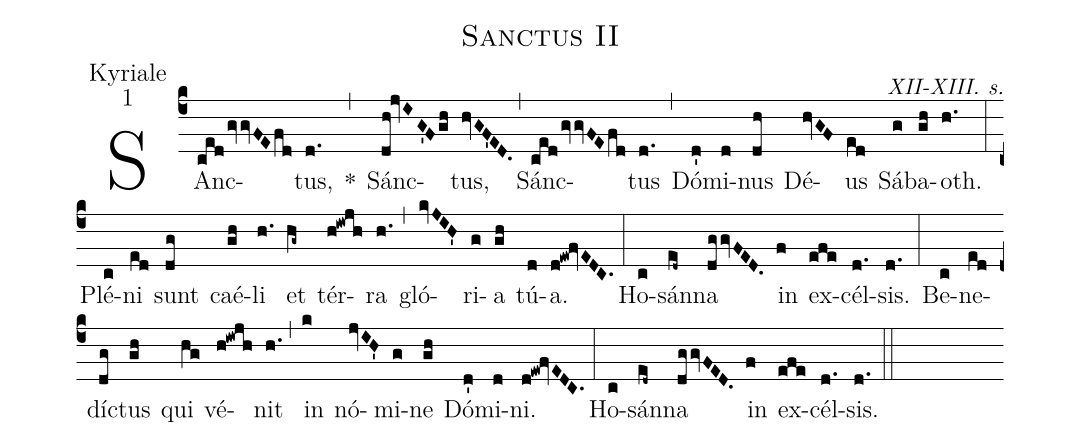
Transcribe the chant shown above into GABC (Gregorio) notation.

name:Sanctus II;
office-part:Kyriale;
mode:1;
commentary:XII-XIII. s.;
%%
(c4)
SAnc(cedgvvFEfd)tus,(d.) *(,)
Sánc(dh!jvIG'Fgh)tus,(hvGF'ED.) (,)
Sánc(cedgvvFEfd)tus(d.) (,)
Dó(d')mi(d)nus(dh) Dé(hvGF)us(ed) Sá(g)ba(gh)oth.(h.) (:)
Plé(c)ni(ed) sunt(dg) caé(gh)li(h.) et(hg~) tér(h!iwjh)ra(h.) (,)
gló(kvJIH')ri(g)a(gh) tú(d)a.(d!ew!fvEDC.) (:)
Ho(c)sán(ed~)na(dggvFED.) in(f) ex(efe)cél(d.)sis.(d.) (:)
Be(c)ne(ed)díc(dg)tus(gh) qui(hg) vé(h!iwjh)nit(h.) (,)
in(k) nó(jvIH')mi(g)ne(gh) Dó(d')mi(d)ni.(d!ew!fvEDC.) (:)
Ho(c)sán(ed~)na(dggvFED.) in(f) ex(efe)cél(d.)sis.(d.) (::)
